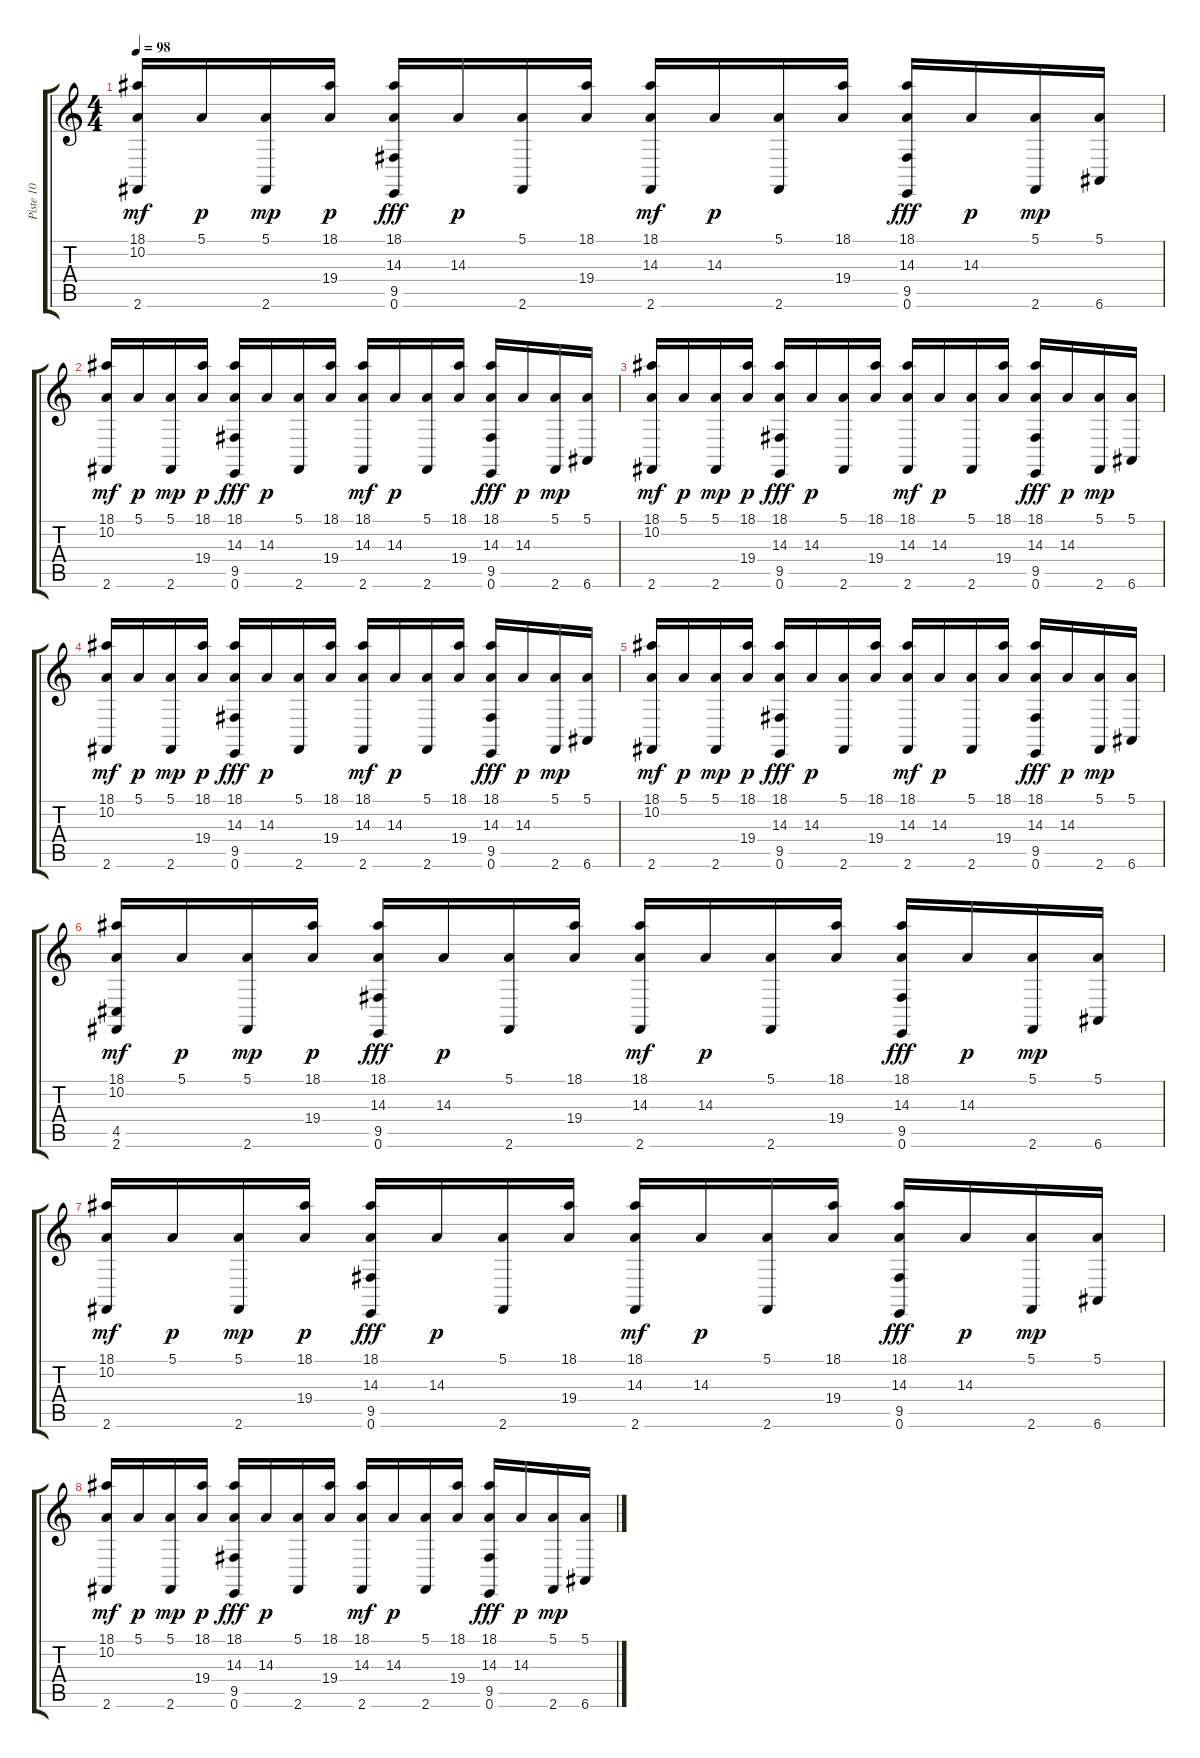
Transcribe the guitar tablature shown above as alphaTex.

\track ("Piste 10" "Piste 10") {instrument synthdrum}
\staff {score tabs}
\tuning (E4 B3 G3 D3 A2 E2) {hide}
\ts (4 4)
\tempo 98
\clef g2
\ks c
(18.1 10.2 2.6).16{dy mf} 5.1.16{dy p} (5.1 2.6).16{dy mp} (18.1 19.4).16{dy p} (18.1 14.3 9.5 0.6).16{dy fff} 14.3.16{dy p} (5.1 2.6).16 (18.1 19.4).16 (18.1 14.3 2.6).16{dy mf} 14.3.16{dy p} (5.1 2.6).16 (18.1 19.4).16 (18.1 14.3 9.5 0.6).16{dy fff} 14.3.16{dy p} (5.1 2.6).16{dy mp} (5.1 6.6).16 |
(18.1 10.2 2.6).16{dy mf} 5.1.16{dy p} (5.1 2.6).16{dy mp} (18.1 19.4).16{dy p} (18.1 14.3 9.5 0.6).16{dy fff} 14.3.16{dy p} (5.1 2.6).16 (18.1 19.4).16 (18.1 14.3 2.6).16{dy mf} 14.3.16{dy p} (5.1 2.6).16 (18.1 19.4).16 (18.1 14.3 9.5 0.6).16{dy fff} 14.3.16{dy p} (5.1 2.6).16{dy mp} (5.1 6.6).16 |
(18.1 10.2 2.6).16{dy mf} 5.1.16{dy p} (5.1 2.6).16{dy mp} (18.1 19.4).16{dy p} (18.1 14.3 9.5 0.6).16{dy fff} 14.3.16{dy p} (5.1 2.6).16 (18.1 19.4).16 (18.1 14.3 2.6).16{dy mf} 14.3.16{dy p} (5.1 2.6).16 (18.1 19.4).16 (18.1 14.3 9.5 0.6).16{dy fff} 14.3.16{dy p} (5.1 2.6).16{dy mp} (5.1 6.6).16 |
(18.1 10.2 2.6).16{dy mf} 5.1.16{dy p} (5.1 2.6).16{dy mp} (18.1 19.4).16{dy p} (18.1 14.3 9.5 0.6).16{dy fff} 14.3.16{dy p} (5.1 2.6).16 (18.1 19.4).16 (18.1 14.3 2.6).16{dy mf} 14.3.16{dy p} (5.1 2.6).16 (18.1 19.4).16 (18.1 14.3 9.5 0.6).16{dy fff} 14.3.16{dy p} (5.1 2.6).16{dy mp} (5.1 6.6).16 |
(18.1 10.2 2.6).16{dy mf} 5.1.16{dy p} (5.1 2.6).16{dy mp} (18.1 19.4).16{dy p} (18.1 14.3 9.5 0.6).16{dy fff} 14.3.16{dy p} (5.1 2.6).16 (18.1 19.4).16 (18.1 14.3 2.6).16{dy mf} 14.3.16{dy p} (5.1 2.6).16 (18.1 19.4).16 (18.1 14.3 9.5 0.6).16{dy fff} 14.3.16{dy p} (5.1 2.6).16{dy mp} (5.1 6.6).16 |
(18.1 10.2 4.5 2.6).16{dy mf} 5.1.16{dy p} (5.1 2.6).16{dy mp} (18.1 19.4).16{dy p} (18.1 14.3 9.5 0.6).16{dy fff} 14.3.16{dy p} (5.1 2.6).16 (18.1 19.4).16 (18.1 14.3 2.6).16{dy mf} 14.3.16{dy p} (5.1 2.6).16 (18.1 19.4).16 (18.1 14.3 9.5 0.6).16{dy fff} 14.3.16{dy p} (5.1 2.6).16{dy mp} (5.1 6.6).16 |
(18.1 10.2 2.6).16{dy mf} 5.1.16{dy p} (5.1 2.6).16{dy mp} (18.1 19.4).16{dy p} (18.1 14.3 9.5 0.6).16{dy fff} 14.3.16{dy p} (5.1 2.6).16 (18.1 19.4).16 (18.1 14.3 2.6).16{dy mf} 14.3.16{dy p} (5.1 2.6).16 (18.1 19.4).16 (18.1 14.3 9.5 0.6).16{dy fff} 14.3.16{dy p} (5.1 2.6).16{dy mp} (5.1 6.6).16 |
(18.1 10.2 2.6).16{dy mf} 5.1.16{dy p} (5.1 2.6).16{dy mp} (18.1 19.4).16{dy p} (18.1 14.3 9.5 0.6).16{dy fff} 14.3.16{dy p} (5.1 2.6).16 (18.1 19.4).16 (18.1 14.3 2.6).16{dy mf} 14.3.16{dy p} (5.1 2.6).16 (18.1 19.4).16 (18.1 14.3 9.5 0.6).16{dy fff} 14.3.16{dy p} (5.1 2.6).16{dy mp} (5.1 6.6).16
